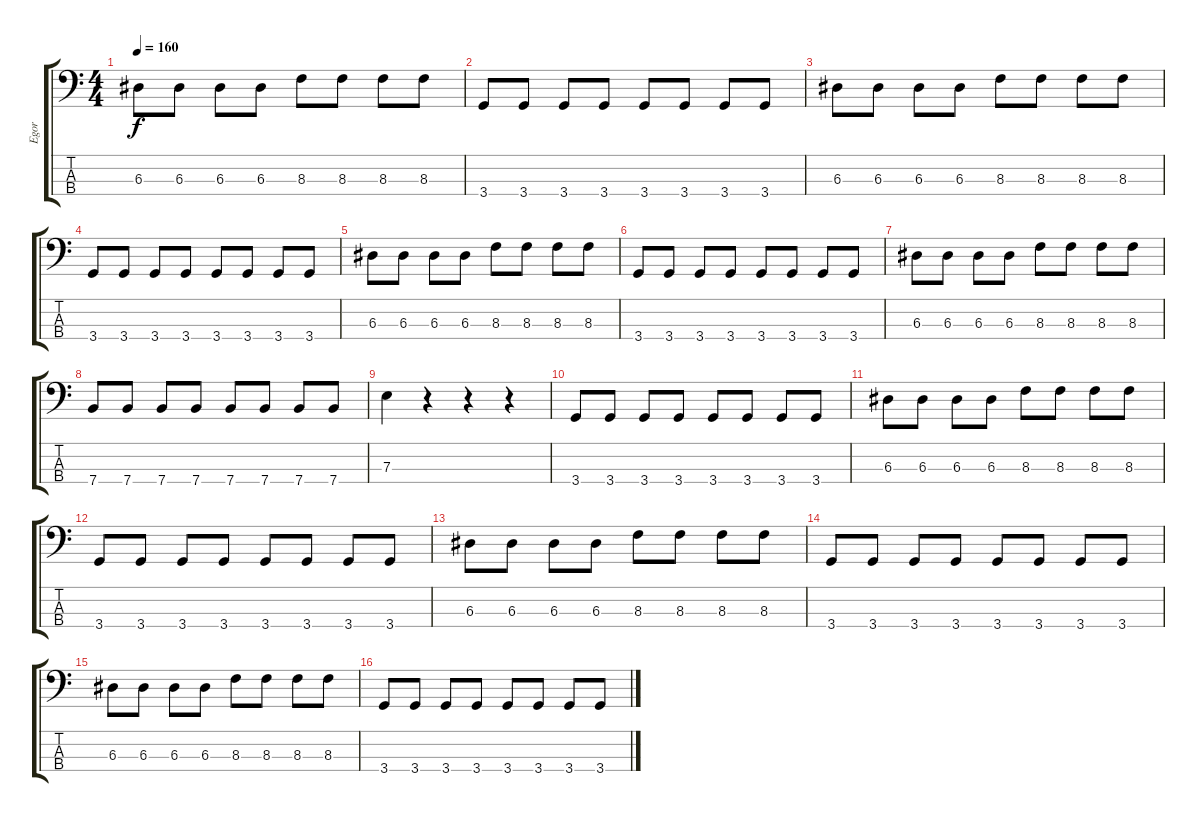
\track ("Egor" "Egor") {instrument electricbasspick}
\staff {score tabs}
\tuning (G2 D2 A1 E1) {hide}
\ts (4 4)
\tempo 160
\clef f4
\ks c
6.3.8{dy f} 6.3.8 6.3.8 6.3.8 8.3.8 8.3.8 8.3.8 8.3.8 |
3.4.8{instrument electricbasspick} 3.4.8 3.4.8 3.4.8 3.4.8 3.4.8 3.4.8 3.4.8 |
6.3.8 6.3.8 6.3.8 6.3.8 8.3.8 8.3.8 8.3.8 8.3.8 |
3.4.8 3.4.8 3.4.8 3.4.8 3.4.8 3.4.8 3.4.8 3.4.8 |
6.3.8 6.3.8 6.3.8 6.3.8 8.3.8 8.3.8 8.3.8 8.3.8 |
3.4.8 3.4.8 3.4.8 3.4.8 3.4.8 3.4.8 3.4.8 3.4.8 |
6.3.8 6.3.8 6.3.8 6.3.8 8.3.8 8.3.8 8.3.8 8.3.8 |
7.4.8 7.4.8 7.4.8 7.4.8 7.4.8 7.4.8 7.4.8 7.4.8 |
7.3.4 r.4 r.4 r.4 |
3.4.8 3.4.8 3.4.8 3.4.8 3.4.8 3.4.8 3.4.8 3.4.8 |
6.3.8 6.3.8 6.3.8 6.3.8 8.3.8 8.3.8 8.3.8 8.3.8 |
3.4.8 3.4.8 3.4.8 3.4.8 3.4.8 3.4.8 3.4.8 3.4.8 |
6.3.8 6.3.8 6.3.8 6.3.8 8.3.8 8.3.8 8.3.8 8.3.8 |
3.4.8 3.4.8 3.4.8 3.4.8 3.4.8 3.4.8 3.4.8 3.4.8 |
6.3.8 6.3.8 6.3.8 6.3.8 8.3.8 8.3.8 8.3.8 8.3.8 |
3.4.8 3.4.8 3.4.8 3.4.8 3.4.8 3.4.8 3.4.8 3.4.8
